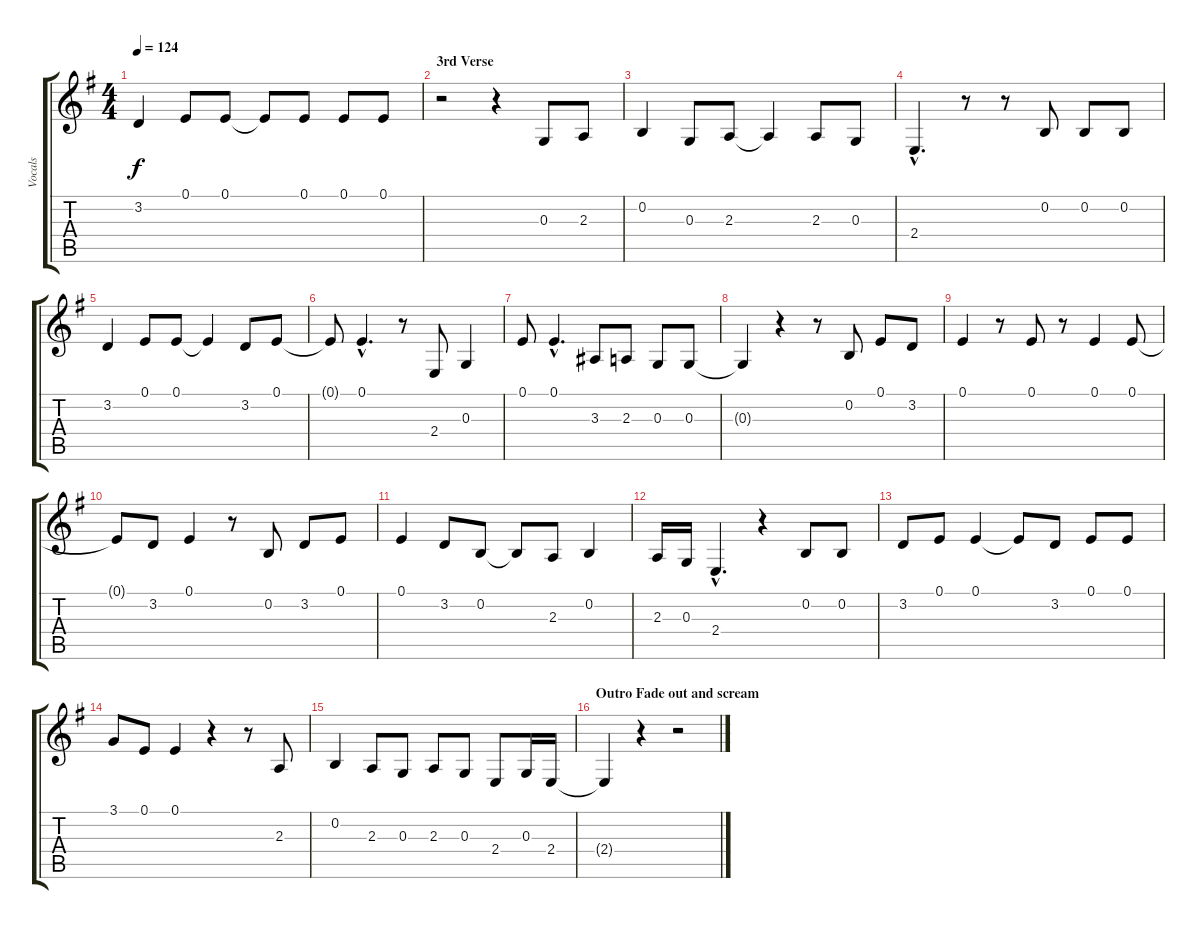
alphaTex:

\track ("Vocals" "Vocals") {instrument bassoon}
\staff {score tabs}
\tuning (E4 B3 G3 D3 A2 E2) {hide}
\ts (4 4)
\tempo 124
\clef g2
\ks g
3.2.4{dy f} 0.1.8 0.1.8 0.1{t}.8 0.1.8 0.1.8 0.1.8 |
\section ("" "3rd Verse")
r.2 r.4 0.3.8 2.3.8 |
0.2.4 0.3.8 2.3.8 2.3{t}.4 2.3.8 0.3.8 |
2.4{hac}.4{d} r.8 r.8 0.2.8 0.2.8 0.2.8 |
3.2.4 0.1.8 0.1.8 0.1{t}.4 3.2.8 0.1.8 |
0.1{t}.8 0.1{hac}.4{d} r.8 2.4.8 0.3.4 |
0.1.8 0.1{hac}.4{d} 3.3.8 2.3.8 0.3.8 0.3.8 |
0.3{t}.4 r.4 r.8 0.2.8 0.1.8 3.2.8 |
0.1.4 r.8 0.1.8 r.8 0.1.4 0.1.8 |
0.1{t}.8 3.2.8 0.1.4 r.8 0.2.8 3.2.8 0.1.8 |
0.1.4 3.2.8 0.2.8 0.2{t}.8 2.3.8 0.2.4 |
2.3.16 0.3.16 2.4{hac}.4{d} r.4 0.2.8 0.2.8 |
3.2.8 0.1.8 0.1.4 0.1{t}.8 3.2.8 0.1.8 0.1.8 |
3.1.8 0.1.8 0.1.4 r.4 r.8 2.3.8 |
0.2.4 2.3.8 0.3.8 2.3.8 0.3.8 2.4.8 0.3.16 2.4.16 |
\section ("" "Outro Fade out and scream")
2.4{t}.4 r.4 r.2
